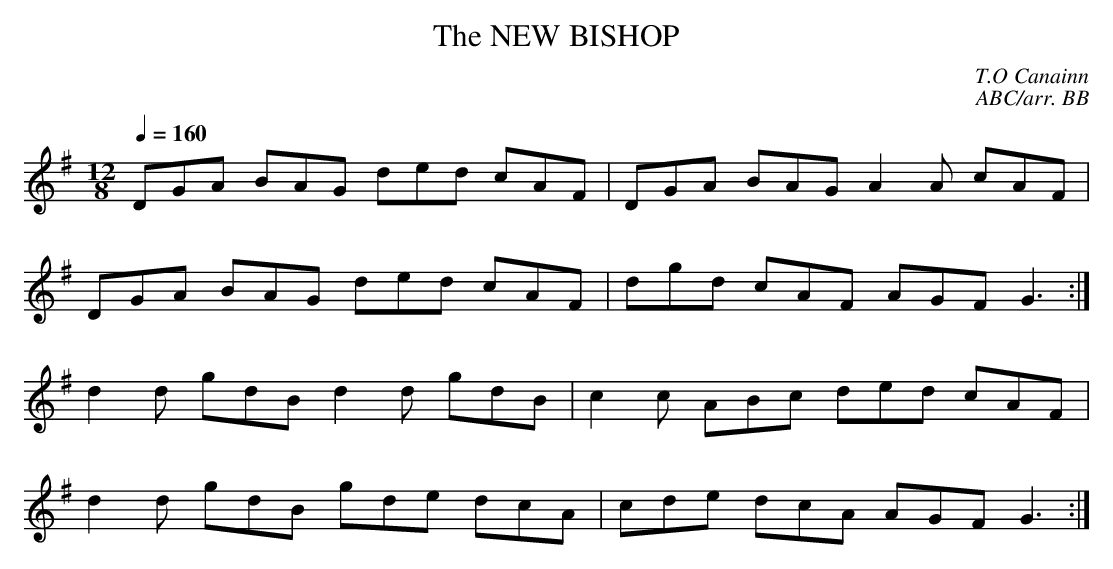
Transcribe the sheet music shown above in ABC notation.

X:1
T:NEW BISHOP, The
C:T.O Canainn
C:ABC/arr. BB
Q:1/4=160
M:12/8
K:G
DGA BAG ded cAF|DGA BAG A2A cAF|
DGA BAG ded cAF|dgd cAF AGF G3:|
d2d gdB d2d gdB|c2c ABc ded cAF|
d2d gdB gde dcA|cde dcA AGF G3:|
